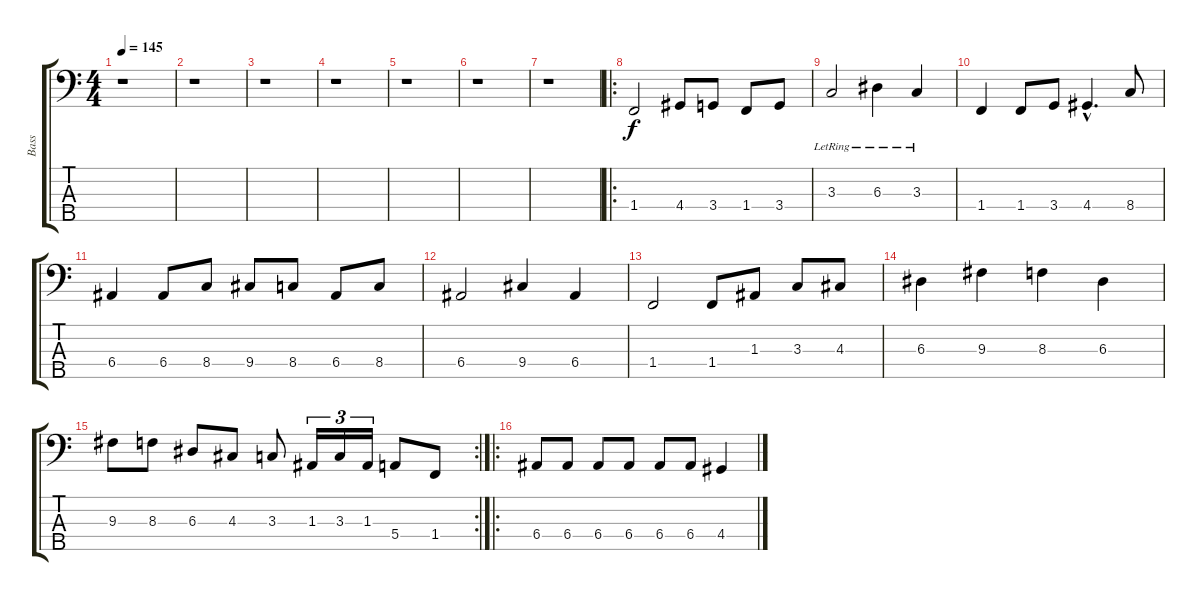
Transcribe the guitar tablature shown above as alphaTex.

\track ("Bass" "Bass") {instrument electricbassfinger}
\staff {score tabs}
\tuning (G2 D2 A1 E1 B0) {hide}
\ts (4 4)
\tempo 145
\clef f4
\ks c
r.1{dy f} |
r.1 |
r.1 |
r.1 |
r.1 |
r.1 |
r.1 |
\ro
1.4.2 4.4.8 3.4.8 1.4.8 3.4.8 |
3.3{lr}.2 6.3{lr}.4 3.3{lr}.4 |
1.4.4 1.4.8 3.4.8 4.4{hac}.4{d} 8.4.8 |
6.4.4 6.4.8 8.4.8 9.4.8 8.4.8 6.4.8 8.4.8 |
6.4.2 9.4.4 6.4.4 |
1.4.2 1.4.8 1.3.8 3.3.8 4.3.8 |
6.3.4 9.3.4 8.3.4 6.3.4 |
\rc 2
9.3.8 8.3.8 6.3.8 4.3.8 3.3.8 1.3.16{tu (3 2)} 3.3.16{tu (3 2)} 1.3.16{tu (3 2)} 5.4.8 1.4.8 |
\ro
6.4.8 6.4.8 6.4.8 6.4.8 6.4.8 6.4.8 4.4.4
